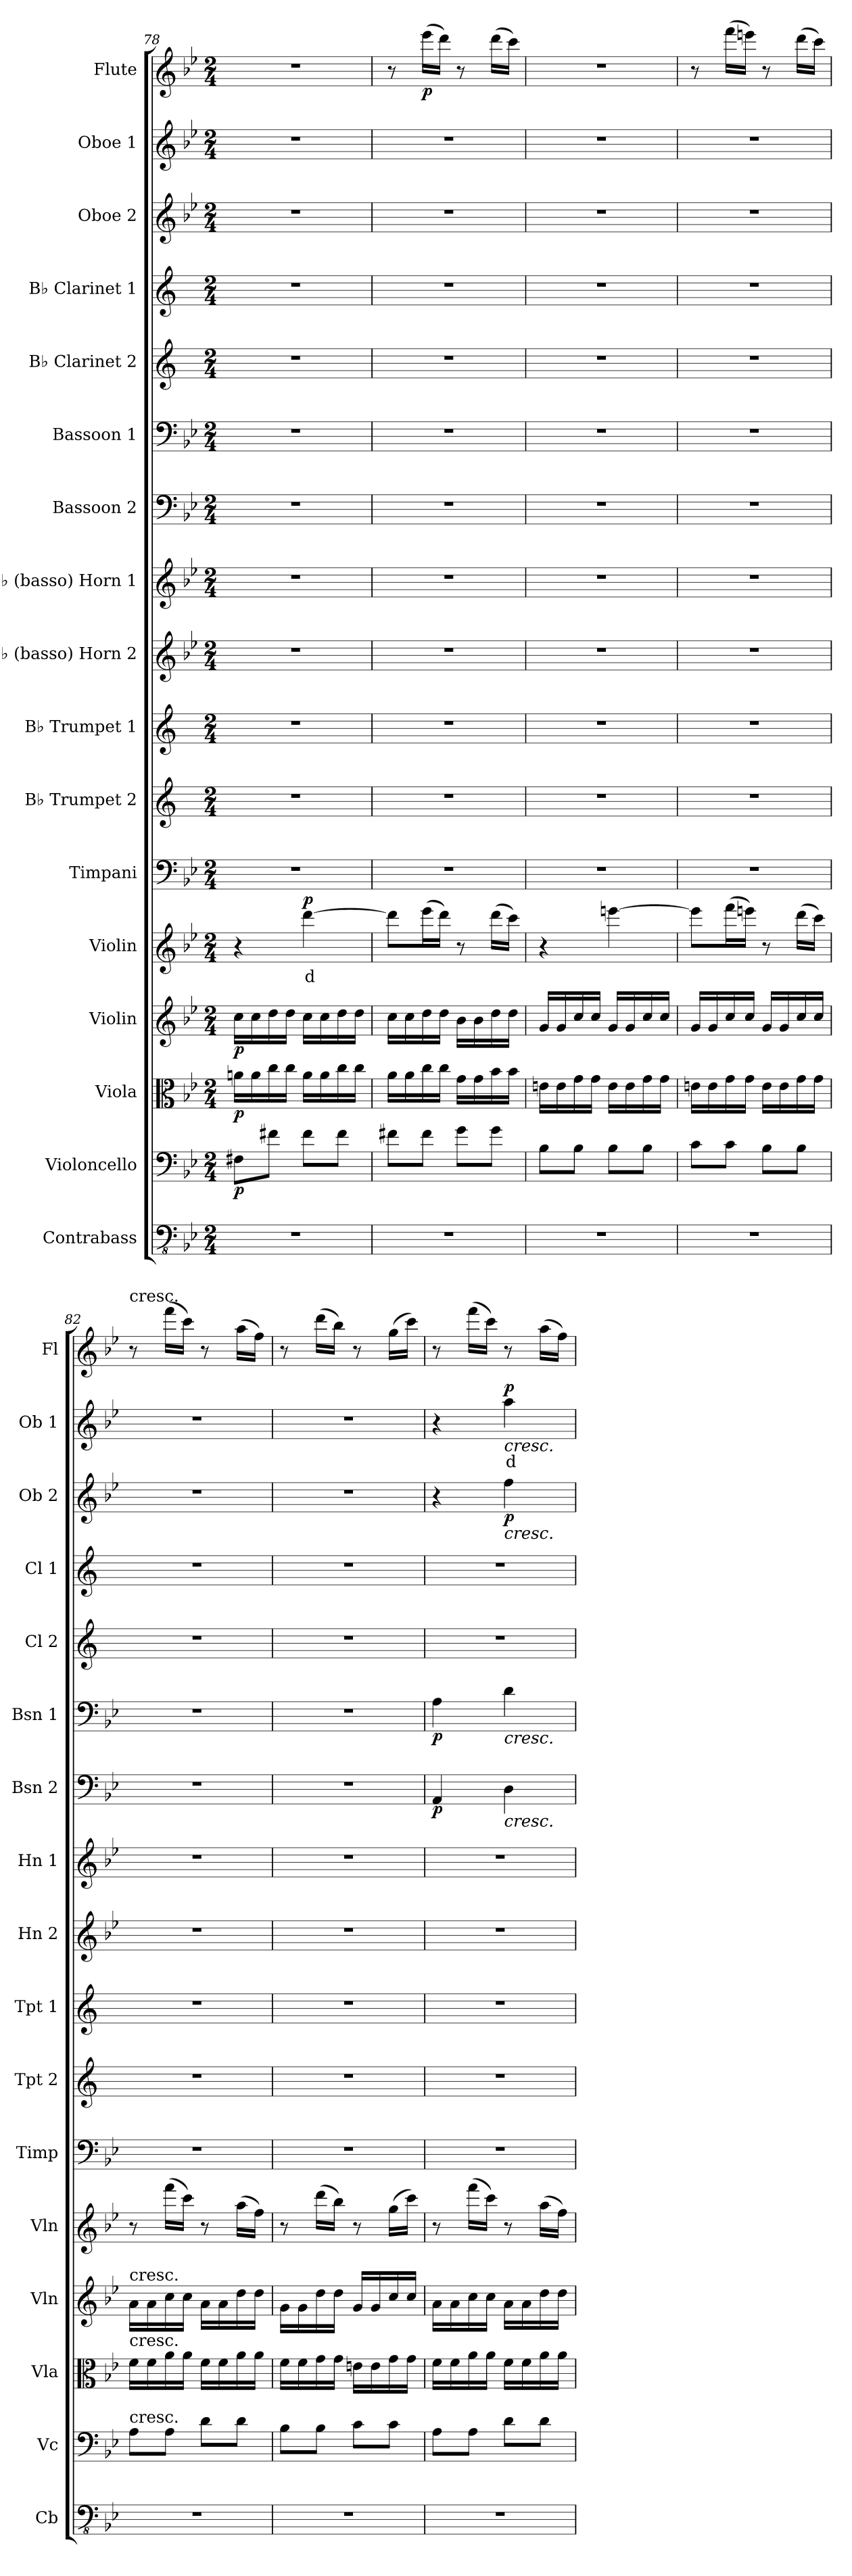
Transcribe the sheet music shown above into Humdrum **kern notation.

**kern	**kern	**dynam	**kern	**dynam	**kern	**dynam	**kern	**text	**dynam	**kern	**kern	**kern	**kern	**kern	**kern	**dynam	**kern	**dynam	**kern	**kern	**kern	**dynam	**kern	**text	**dynam	**kern	**dynam
*part17	*part16	*part16	*part15	*part15	*part14	*part14	*part13	*part13	*part13	*part12	*part11	*part10	*part9	*part8	*part7	*part7	*part6	*part6	*part5	*part4	*part3	*part3	*part2	*part2	*part2	*part1	*part1
*staff17	*staff16	*staff16	*staff15	*staff15	*staff14	*staff14	*staff13	*staff13	*staff13	*staff12	*staff11	*staff10	*staff9	*staff8	*staff7	*staff7	*staff6	*staff6	*staff5	*staff4	*staff3	*staff3	*staff2	*staff2	*staff2	*staff1	*staff1
*I"Contrabass	*I"Violoncello	*	*I"Viola	*	*I"Violin	*	*I"Violin	*	*	*I"Timpani	*I"B♭ Trumpet 2	*I"B♭ Trumpet 1	*I"B♭ (basso) Horn 2	*I"B♭ (basso) Horn 1	*I"Bassoon 2	*	*I"Bassoon 1	*	*I"B♭ Clarinet 2	*I"B♭ Clarinet 1	*I"Oboe 2	*	*I"Oboe 1	*	*	*I"Flute	*
*I'Cb	*I'Vc	*	*I'Vla	*	*I'Vln	*	*I'Vln	*	*	*I'Timp	*I'Tpt 2	*I'Tpt 1	*I'Hn 2	*I'Hn 1	*I'Bsn 2	*	*I'Bsn 1	*	*I'Cl 2	*I'Cl 1	*I'Ob 2	*	*I'Ob 1	*	*	*I'Fl	*
*clefFv4	*clefF4	*	*clefC3	*	*clefG2	*	*clefG2	*	*	*clefF4	*clefG2	*clefG2	*clefG2	*clefG2	*clefF4	*	*clefF4	*	*clefG2	*clefG2	*clefG2	*	*clefG2	*	*	*clefG2	*
*	*	*	*	*	*	*	*	*	*	*	*ITrd1c2	*ITrd1c2	*ITrd8c14	*ITrd8c14	*	*	*	*	*ITrd1c2	*ITrd1c2	*	*	*	*	*	*	*
*k[b-e-]	*k[b-e-]	*	*k[b-e-]	*	*k[b-e-]	*	*k[b-e-]	*	*	*k[b-e-]	*k[b-e-]	*k[b-e-]	*k[b-e-]	*k[b-e-]	*k[b-e-]	*	*k[b-e-]	*	*k[b-e-]	*k[b-e-]	*k[b-e-]	*	*k[b-e-]	*	*	*k[b-e-]	*
*M2/4	*M2/4	*	*M2/4	*	*M2/4	*	*M2/4	*	*	*M2/4	*M2/4	*M2/4	*M2/4	*M2/4	*M2/4	*	*M2/4	*	*M2/4	*M2/4	*M2/4	*	*M2/4	*	*	*M2/4	*
=78	=78	=78	=78	=78	=78	=78	=78	=78	=78	=78	=78	=78	=78	=78	=78	=78	=78	=78	=78	=78	=78	=78	=78	=78	=78	=78	=78
!	!	!LO:DY:b	!	!LO:DY:b	!	!LO:DY:b	!	!	!	!	!	!	!	!	!	!	!	!	!	!	!	!	!	!	!	!	!
2r	8F#X\L	p	16an\LL	p	16cc\LL	p	4r	.	.	2r	2r	2r	2r	2r	2r	.	2r	.	2r	2r	2r	.	2r	.	.	2r	.
.	.	.	16a\	.	16cc\	.	.	.	.	.	.	.	.	.	.	.	.	.	.	.	.	.	.	.	.	.	.
.	8f#X\J	.	16cc\	.	16dd\	.	.	.	.	.	.	.	.	.	.	.	.	.	.	.	.	.	.	.	.	.	.
.	.	.	16cc\JJ	.	16dd\JJ	.	.	.	.	.	.	.	.	.	.	.	.	.	.	.	.	.	.	.	.	.	.
!	!	!	!	!	!	!	!	!LO:LY:b:color=#FF0000	!LO:DY:b	!	!	!	!	!	!	!	!	!	!	!	!	!	!	!	!	!	!
.	8f#\L	.	16a\LL	.	16cc\LL	.	[4ddd\	d	p	.	.	.	.	.	.	.	.	.	.	.	.	.	.	.	.	.	.
.	.	.	16a\	.	16cc\	.	.	.	.	.	.	.	.	.	.	.	.	.	.	.	.	.	.	.	.	.	.
.	8f#\J	.	16cc\	.	16dd\	.	.	.	.	.	.	.	.	.	.	.	.	.	.	.	.	.	.	.	.	.	.
.	.	.	16cc\JJ	.	16dd\JJ	.	.	.	.	.	.	.	.	.	.	.	.	.	.	.	.	.	.	.	.	.	.
!!LO:PB:g=z
=79	=79	=79	=79	=79	=79	=79	=79	=79	=79	=79	=79	=79	=79	=79	=79	=79	=79	=79	=79	=79	=79	=79	=79	=79	=79	=79	=79
2r	8f#X\L	.	16a\LL	.	16cc\LL	.	8ddd\L]	.	.	2r	2r	2r	2r	2r	2r	.	2r	.	2r	2r	2r	.	2r	.	.	8r	.
.	.	.	16a\	.	16cc\	.	.	.	.	.	.	.	.	.	.	.	.	.	.	.	.	.	.	.	.	.	.
!	!	!	!	!	!	!	!	!	!	!	!	!	!	!	!	!	!	!	!	!	!	!	!	!	!	!	!LO:DY:b
.	8f#\J	.	16cc\	.	16dd\	.	(>16eee-\L	.	.	.	.	.	.	.	.	.	.	.	.	.	.	.	.	.	.	(>16eee-\LL	p
.	.	.	16cc\JJ	.	16dd\JJ	.	16ddd\JJ)	.	.	.	.	.	.	.	.	.	.	.	.	.	.	.	.	.	.	16ddd\JJ)	.
.	8g\L	.	16g\LL	.	16b-\LL	.	8r	.	.	.	.	.	.	.	.	.	.	.	.	.	.	.	.	.	.	8r	.
.	.	.	16g\	.	16b-\	.	.	.	.	.	.	.	.	.	.	.	.	.	.	.	.	.	.	.	.	.	.
.	8g\J	.	16b-\	.	16dd\	.	(>16ddd\LL	.	.	.	.	.	.	.	.	.	.	.	.	.	.	.	.	.	.	(>16ddd\LL	.
.	.	.	16b-\JJ	.	16dd\JJ	.	16ccc\JJ)	.	.	.	.	.	.	.	.	.	.	.	.	.	.	.	.	.	.	16ccc\JJ)	.
=80	=80	=80	=80	=80	=80	=80	=80	=80	=80	=80	=80	=80	=80	=80	=80	=80	=80	=80	=80	=80	=80	=80	=80	=80	=80	=80	=80
2r	8B-\L	.	16en\LL	.	16g/LL	.	4r	.	.	2r	2r	2r	2r	2r	2r	.	2r	.	2r	2r	2r	.	2r	.	.	2r	.
.	.	.	16e\	.	16g/	.	.	.	.	.	.	.	.	.	.	.	.	.	.	.	.	.	.	.	.	.	.
.	8B-\J	.	16g\	.	16cc/	.	.	.	.	.	.	.	.	.	.	.	.	.	.	.	.	.	.	.	.	.	.
.	.	.	16g\JJ	.	16cc/JJ	.	.	.	.	.	.	.	.	.	.	.	.	.	.	.	.	.	.	.	.	.	.
.	8B-\L	.	16e\LL	.	16g/LL	.	[4eeen\	.	.	.	.	.	.	.	.	.	.	.	.	.	.	.	.	.	.	.	.
.	.	.	16e\	.	16g/	.	.	.	.	.	.	.	.	.	.	.	.	.	.	.	.	.	.	.	.	.	.
.	8B-\J	.	16g\	.	16cc/	.	.	.	.	.	.	.	.	.	.	.	.	.	.	.	.	.	.	.	.	.	.
.	.	.	16g\JJ	.	16cc/JJ	.	.	.	.	.	.	.	.	.	.	.	.	.	.	.	.	.	.	.	.	.	.
=81	=81	=81	=81	=81	=81	=81	=81	=81	=81	=81	=81	=81	=81	=81	=81	=81	=81	=81	=81	=81	=81	=81	=81	=81	=81	=81	=81
2r	8c\L	.	16en\LL	.	16g/LL	.	8eee\L]	.	.	2r	2r	2r	2r	2r	2r	.	2r	.	2r	2r	2r	.	2r	.	.	8r	.
.	.	.	16e\	.	16g/	.	.	.	.	.	.	.	.	.	.	.	.	.	.	.	.	.	.	.	.	.	.
.	8c\J	.	16g\	.	16cc/	.	(>16fff\L	.	.	.	.	.	.	.	.	.	.	.	.	.	.	.	.	.	.	(>16fff\LL	.
.	.	.	16g\JJ	.	16cc/JJ	.	16eeen\JJ)	.	.	.	.	.	.	.	.	.	.	.	.	.	.	.	.	.	.	16eeen\JJ)	.
.	8B-\L	.	16e\LL	.	16g/LL	.	8r	.	.	.	.	.	.	.	.	.	.	.	.	.	.	.	.	.	.	8r	.
.	.	.	16e\	.	16g/	.	.	.	.	.	.	.	.	.	.	.	.	.	.	.	.	.	.	.	.	.	.
.	8B-\J	.	16g\	.	16cc/	.	(>16ddd\LL	.	.	.	.	.	.	.	.	.	.	.	.	.	.	.	.	.	.	(>16ddd\LL	.
.	.	.	16g\JJ	.	16cc/JJ	.	16ccc\JJ)	.	.	.	.	.	.	.	.	.	.	.	.	.	.	.	.	.	.	16ccc\JJ)	.
=82	=82	=82	=82	=82	=82	=82	=82	=82	=82	=82	=82	=82	=82	=82	=82	=82	=82	=82	=82	=82	=82	=82	=82	=82	=82	=82	=82
!	!	!	!	!	!	!	!	!	!	!	!	!	!	!	!	!	!	!	!	!	!	!	!	!	!	!LO:TX:a:t=cresc.	!
!	!	!	!	!	!LO:TX:a:t=cresc.	!	!	!	!	!	!	!	!	!	!	!	!	!	!	!	!	!	!	!	!	!	!
!	!	!	!LO:TX:a:t=cresc.	!	!	!	!	!	!	!	!	!	!	!	!	!	!	!	!	!	!	!	!	!	!	!	!
!	!LO:TX:a:t=cresc.	!	!	!	!	!	!	!	!	!	!	!	!	!	!	!	!	!	!	!	!	!	!	!	!	!	!
2r	8A\L	.	16f\LL	.	16a\LL	.	8r	.	.	2r	2r	2r	2r	2r	2r	.	2r	.	2r	2r	2r	.	2r	.	.	8r	.
.	.	.	16f\	.	16a\	.	.	.	.	.	.	.	.	.	.	.	.	.	.	.	.	.	.	.	.	.	.
.	8A\J	.	16a\	.	16cc\	.	(>16fff\LL	.	.	.	.	.	.	.	.	.	.	.	.	.	.	.	.	.	.	(>16fff\LL	.
.	.	.	16a\JJ	.	16cc\JJ	.	16ccc\JJ)	.	.	.	.	.	.	.	.	.	.	.	.	.	.	.	.	.	.	16ccc\JJ)	.
.	8d\L	.	16f\LL	.	16a\LL	.	8r	.	.	.	.	.	.	.	.	.	.	.	.	.	.	.	.	.	.	8r	.
.	.	.	16f\	.	16a\	.	.	.	.	.	.	.	.	.	.	.	.	.	.	.	.	.	.	.	.	.	.
.	8d\J	.	16a\	.	16dd\	.	(>16aa\LL	.	.	.	.	.	.	.	.	.	.	.	.	.	.	.	.	.	.	(>16aa\LL	.
.	.	.	16a\JJ	.	16dd\JJ	.	16ff\JJ)	.	.	.	.	.	.	.	.	.	.	.	.	.	.	.	.	.	.	16ff\JJ)	.
=83	=83	=83	=83	=83	=83	=83	=83	=83	=83	=83	=83	=83	=83	=83	=83	=83	=83	=83	=83	=83	=83	=83	=83	=83	=83	=83	=83
2r	8B-\L	.	16f\LL	.	16g\LL	.	8r	.	.	2r	2r	2r	2r	2r	2r	.	2r	.	2r	2r	2r	.	2r	.	.	8r	.
.	.	.	16f\	.	16g\	.	.	.	.	.	.	.	.	.	.	.	.	.	.	.	.	.	.	.	.	.	.
.	8B-\J	.	16g\	.	16dd\	.	(>16ddd\LL	.	.	.	.	.	.	.	.	.	.	.	.	.	.	.	.	.	.	(>16ddd\LL	.
.	.	.	16g\JJ	.	16dd\JJ	.	16bb-\JJ)	.	.	.	.	.	.	.	.	.	.	.	.	.	.	.	.	.	.	16bb-\JJ)	.
.	8c\L	.	16en\LL	.	16g/LL	.	8r	.	.	.	.	.	.	.	.	.	.	.	.	.	.	.	.	.	.	8r	.
.	.	.	16e\	.	16g/	.	.	.	.	.	.	.	.	.	.	.	.	.	.	.	.	.	.	.	.	.	.
.	8c\J	.	16g\	.	16cc/	.	(>16gg\LL	.	.	.	.	.	.	.	.	.	.	.	.	.	.	.	.	.	.	(>16gg\LL	.
.	.	.	16g\JJ	.	16cc/JJ	.	16ccc\JJ)	.	.	.	.	.	.	.	.	.	.	.	.	.	.	.	.	.	.	16ccc\JJ)	.
=84	=84	=84	=84	=84	=84	=84	=84	=84	=84	=84	=84	=84	=84	=84	=84	=84	=84	=84	=84	=84	=84	=84	=84	=84	=84	=84	=84
!	!	!	!	!	!	!	!	!	!	!	!	!	!	!	!	!LO:DY:b	!	!LO:DY:b	!	!	!	!	!	!	!	!	!
2r	8A\L	.	16f\LL	.	16a\LL	.	8r	.	.	2r	2r	2r	2r	2r	4AA/	p	4A\	p	2r	2r	4r	.	4r	.	.	8r	.
.	.	.	16f\	.	16a\	.	.	.	.	.	.	.	.	.	.	.	.	.	.	.	.	.	.	.	.	.	.
.	8A\J	.	16a\	.	16cc\	.	(>16fff\LL	.	.	.	.	.	.	.	.	.	.	.	.	.	.	.	.	.	.	(>16fff\LL	.
.	.	.	16a\JJ	.	16cc\JJ	.	16ccc\JJ)	.	.	.	.	.	.	.	.	.	.	.	.	.	.	.	.	.	.	16ccc\JJ)	.
!	!	!	!	!	!	!	!	!	!	!	!	!	!	!	!	!	!	!	!	!	!	!	!LO:TX:b:i:t=cresc.	!	!	!	!
!	!	!	!	!	!	!	!	!	!	!	!	!	!	!	!	!	!	!	!	!	!LO:TX:b:i:t=cresc.	!	!	!	!	!	!
!	!	!	!	!	!	!	!	!	!	!	!	!	!	!	!	!	!LO:TX:b:i:t=cresc.	!	!	!	!	!	!	!	!	!	!
!	!	!	!	!	!	!	!	!	!	!	!	!	!	!	!LO:TX:b:i:t=cresc.	!	!	!	!	!	!	!	!	!	!	!	!
!	!	!	!	!	!	!	!	!	!	!	!	!	!	!	!	!	!	!	!	!	!	!LO:DY:b	!	!LO:LY:b:color=#FF0000	!LO:DY:b	!	!
.	8d\L	.	16f\LL	.	16a\LL	.	8r	.	.	.	.	.	.	.	4D\	.	4d\	.	.	.	4ff\	p	4aa\	d	p	8r	.
.	.	.	16f\	.	16a\	.	.	.	.	.	.	.	.	.	.	.	.	.	.	.	.	.	.	.	.	.	.
.	8d\J	.	16a\	.	16dd\	.	(>16aa\LL	.	.	.	.	.	.	.	.	.	.	.	.	.	.	.	.	.	.	(>16aa\LL	.
.	.	.	16a\JJ	.	16dd\JJ	.	16ff\JJ)	.	.	.	.	.	.	.	.	.	.	.	.	.	.	.	.	.	.	16ff\JJ)	.
=	=	=	=	=	=	=	=	=	=	=	=	=	=	=	=	=	=	=	=	=	=	=	=	=	=	=	=
*-	*-	*-	*-	*-	*-	*-	*-	*-	*-	*-	*-	*-	*-	*-	*-	*-	*-	*-	*-	*-	*-	*-	*-	*-	*-	*-	*-
